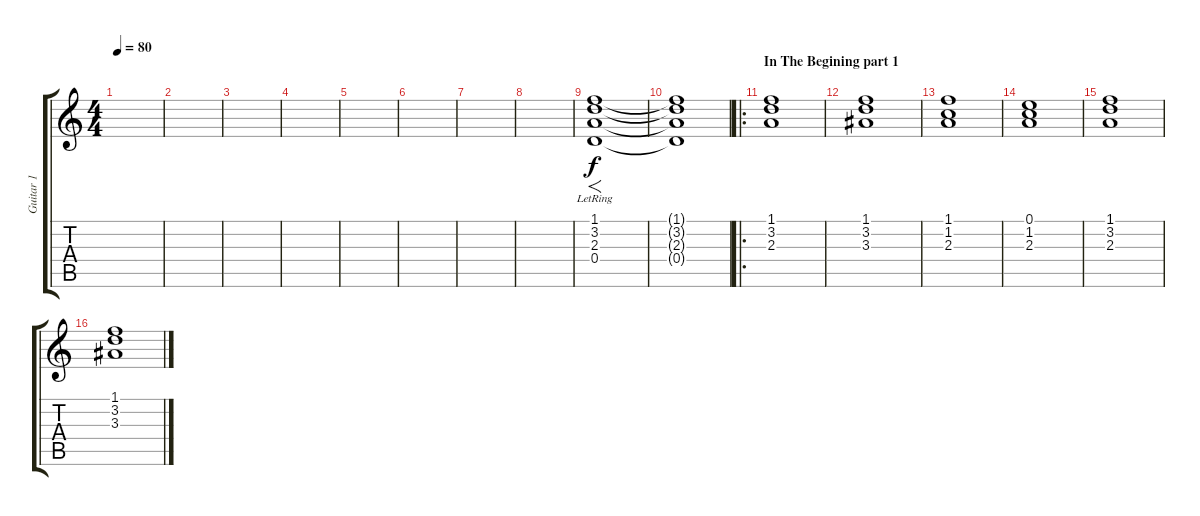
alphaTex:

\track ("Guitar 1" "Guitar 1") {instrument distortionguitar}
\staff {score tabs}
\tuning (E4 B3 G3 D3 A2 E2) {hide}
\ts (4 4)
\tempo 80
\clef g2
\ks c
|
|
|
|
|
|
|
|
(1.1 3.2 2.3{lr} 0.4{lr}).1{f} |
(1.1{t} 3.2{t} 2.3{t} 0.4{t}).1 |
\ro
\section ("" "In The Begining part 1")
(1.1 3.2 2.3).1 |
(1.1 3.2 3.3).1 |
(1.1 1.2 2.3).1 |
(0.1 1.2 2.3).1 |
(1.1 3.2 2.3).1 |
(1.1 3.2 3.3).1
